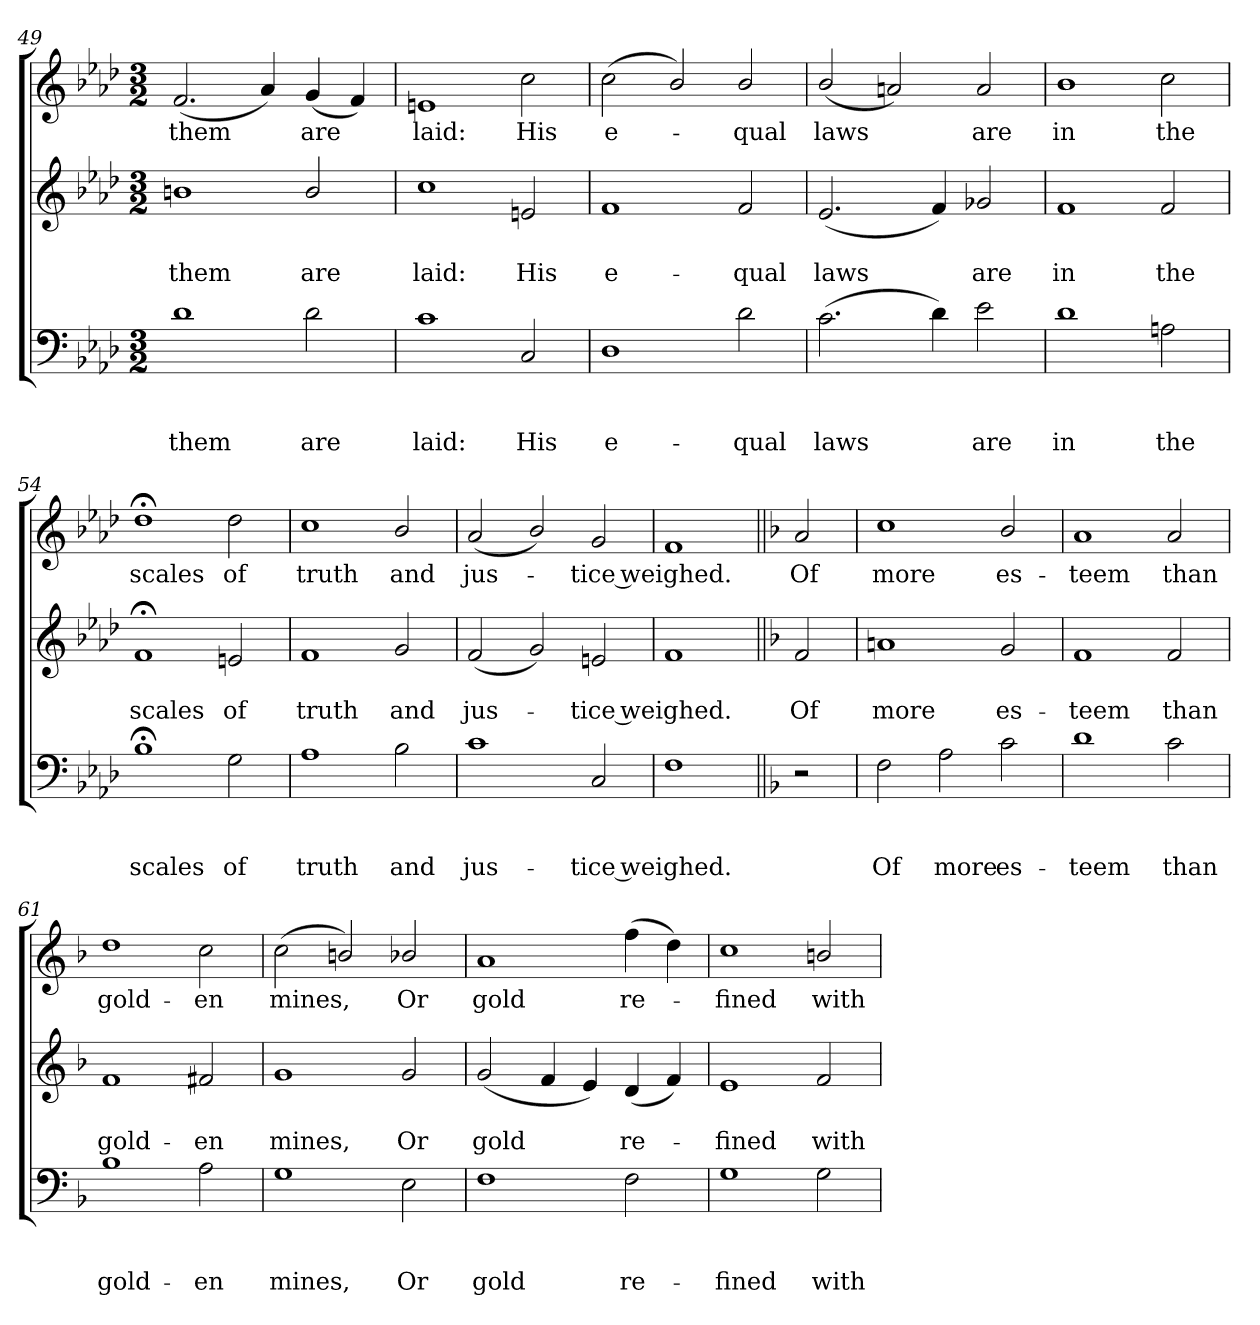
**kern	**text	**text	**text	**kern	**text	**text	**kern	**text
*part3	*part3	*part3	*part3	*part2	*part2	*part2	*part1	*part1
*staff3	*staff3	*staff3	*staff3	*staff2	*staff2	*staff2	*staff1	*staff1
!!LO:LB:g=z
*clefF4	*	*	*	*clefG2	*	*	*clefG2	*
*k[b-e-a-d-]	*	*	*	*k[b-e-a-d-]	*	*	*k[b-e-a-d-]	*
*A-:	*	*	*	*A-:	*	*	*A-:	*
*M3/2	*	*	*	*M3/2	*	*	*M3/2	*
=49	=49	=49	=49	=49	=49	=49	=49	=49
!	!	!	!LO:LY:b	!	!	!LO:LY:b	!	!LO:LY:b
1d-	.	.	them	1bn	.	them	(<2.f/	them
.	.	.	.	.	.	.	4a-/)	.
!	!	!	!LO:LY:b	!	!	!LO:LY:b	!	!LO:LY:b
2d-\	.	.	are	2b/	.	are	(<4g/	are
.	.	.	.	.	.	.	4f/)	.
=50	=50	=50	=50	=50	=50	=50	=50	=50
!	!	!	!LO:LY:b	!	!	!LO:LY:b	!	!LO:LY:b
1c	.	.	laid:	1cc	.	laid:	1en	laid:
!	!	!	!LO:LY:b	!	!	!LO:LY:b	!	!LO:LY:b
2C/	.	.	His	2en/	.	His	2cc\	His
=51	=51	=51	=51	=51	=51	=51	=51	=51
!	!	!	!LO:LY:b:rj	!	!	!LO:LY:b:rj	!	!LO:LY:b
1D-	.	.	e-	1f	.	e-	(>2cc\	e-
.	.	.	.	.	.	.	2b-/)	.
!	!	!	!LO:LY:b	!	!	!LO:LY:b	!	!LO:LY:b
2d-\	.	.	-qual	2f/	.	-qual	2b-/	-qual
=52	=52	=52	=52	=52	=52	=52	=52	=52
!	!	!	!LO:LY:b	!	!	!LO:LY:b	!	!LO:LY:b
(>2.c\	.	.	laws	(<2.e-/	.	laws	(<2b-/	laws
.	.	.	.	.	.	.	2an/)	.
4d-\)	.	.	.	4f/)	.	.	.	.
!	!	!	!LO:LY:b	!	!	!LO:LY:b	!	!LO:LY:b
2e-\	.	.	are	2g-X/	.	are	2a/	are
=53	=53	=53	=53	=53	=53	=53	=53	=53
!	!	!	!LO:LY:b	!	!	!LO:LY:b	!	!LO:LY:b
1d-	.	.	in	1f	.	in	1b-	in
!	!	!	!LO:LY:b	!	!	!LO:LY:b	!	!LO:LY:b
2An\	.	.	the	2f/	.	the	2cc\	the
=54	=54	=54	=54	=54	=54	=54	=54	=54
!	!	!	!LO:LY:b	!	!	!LO:LY:b	!	!LO:LY:b
1B-;<	.	.	scales	1f;	.	scales	1dd-;<	scales
!	!	!	!LO:LY:b	!	!	!LO:LY:b	!	!LO:LY:b
2G\	.	.	of	2en/	.	of	2dd-\	of
!!LO:PB:g=z
=55	=55	=55	=55	=55	=55	=55	=55	=55
!	!	!	!LO:LY:b	!	!	!LO:LY:b	!	!LO:LY:b
1A-	.	.	truth	1f	.	truth	1cc	truth
!	!	!	!LO:LY:b	!	!	!LO:LY:b	!	!LO:LY:b
2B-\	.	.	and	2g/	.	and	2b-/	and
=56	=56	=56	=56	=56	=56	=56	=56	=56
!	!	!	!LO:LY:b	!	!	!LO:LY:b	!	!LO:LY:b
1c	.	.	jus-	(<2f/	.	jus-	(<2a-/	jus-
.	.	.	.	2g/)	.	.	2b-/)	.
!	!	!	!LO:LY:b	!	!	!LO:LY:b	!	!LO:LY:b
2C/	.	.	-tice weighed.	2en/	.	-tice weighed.	2g/	-tice weighed.
=57	=57	=57	=57	=57	=57	=57	=57	=57
1F	.	.	.	1f	.	.	1f	.
=58||	=58||	=58||	=58||	=58||	=58||	=58||	=58||	=58||
*k[b-]	*	*	*	*k[b-]	*	*	*k[b-]	*
*F:	*	*	*	*F:	*	*	*F:	*
!	!	!	!	!	!	!LO:LY:b	!	!LO:LY:b
2r	.	.	.	2f/	.	Of	2a/	Of
=59	=59	=59	=59	=59	=59	=59	=59	=59
!	!	!	!LO:LY:b	!	!	!LO:LY:b	!	!LO:LY:b
2F\	.	.	Of	1an	.	more	1cc	more
!	!	!	!LO:LY:b	!	!	!	!	!
2A\	.	.	more	.	.	.	.	.
!	!	!	!LO:LY:b	!	!	!LO:LY:b	!	!LO:LY:b
2c\	.	.	es-	2g/	.	es-	2b-/	es-
=60	=60	=60	=60	=60	=60	=60	=60	=60
!	!	!	!LO:LY:b	!	!	!LO:LY:b	!	!LO:LY:b
1d	.	.	-teem	1f	.	-teem	1a	-teem
!	!	!	!LO:LY:b	!	!	!LO:LY:b	!	!LO:LY:b
2c\	.	.	than	2f/	.	than	2a/	than
=61	=61	=61	=61	=61	=61	=61	=61	=61
!	!	!	!LO:LY:b	!	!	!LO:LY:b	!	!LO:LY:b
1B-	.	.	gold-	1f	.	gold-	1dd	gold-
!	!	!	!LO:LY:b	!	!	!LO:LY:b	!	!LO:LY:b
2A\	.	.	-en	2f#X/	.	-en	2cc\	-en
!!LO:LB:g=z
=62	=62	=62	=62	=62	=62	=62	=62	=62
!	!	!	!LO:LY:b	!	!	!LO:LY:b	!	!LO:LY:b
1G	.	.	mines,	1g	.	mines,	(>2cc\	mines,
.	.	.	.	.	.	.	2bn/)	.
!	!	!	!LO:LY:b	!	!	!LO:LY:b	!	!LO:LY:b
2E\	.	.	Or	2g/	.	Or	2b-X/	Or
=63	=63	=63	=63	=63	=63	=63	=63	=63
!	!	!	!LO:LY:b	!	!	!LO:LY:b	!	!LO:LY:b
1F	.	.	gold	(<2g/	.	gold	1a	gold
.	.	.	.	4f/	.	.	.	.
.	.	.	.	4e/)	.	.	.	.
!	!	!	!LO:LY:b	!	!	!LO:LY:b	!	!LO:LY:b
2F\	.	.	re-	(<4d/	.	re-	(>4ff\	re-
.	.	.	.	4f/)	.	.	4dd\)	.
=64	=64	=64	=64	=64	=64	=64	=64	=64
!	!	!	!LO:LY:b	!	!	!LO:LY:b	!	!LO:LY:b
1G	.	.	-fined	1e	.	-fined	1cc	-fined
!	!	!	!LO:LY:b	!	!	!LO:LY:b	!	!LO:LY:b
2G\	.	.	with	2f/	.	with	2bn/	with
=	=	=	=	=	=	=	=	=
*-	*-	*-	*-	*-	*-	*-	*-	*-
